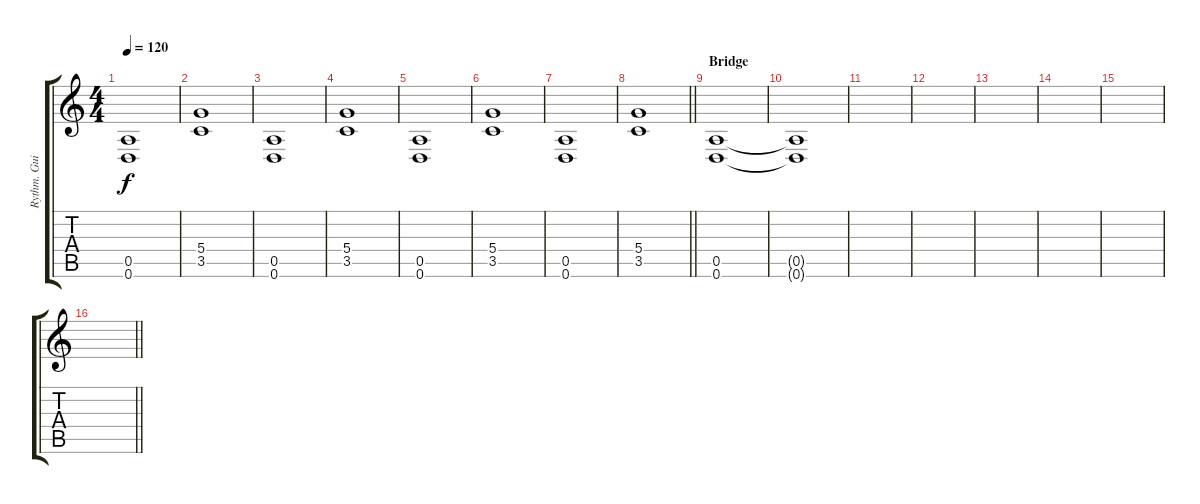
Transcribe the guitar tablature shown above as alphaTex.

\track ("Rythm. Guitar" "Rythm. Gui") {instrument distortionguitar}
\staff {score tabs}
\tuning (E4 B3 G3 D3 A2 D2) {hide}
\ts (4 4)
\tempo 120
\clef g2
\ks c
(0.5 0.6).1{dy f} |
(5.4 3.5).1 |
(0.5 0.6).1 |
(5.4 3.5).1 |
(0.5 0.6).1 |
(5.4 3.5).1 |
(0.5 0.6).1 |
\barLineRight lightlight
(5.4 3.5).1 |
\section ("" "Bridge")
(0.5 0.6).1{volume 0} |
(0.5{t} 0.6{t}).1 |
|
|
|
|
|
\barLineRight lightlight
